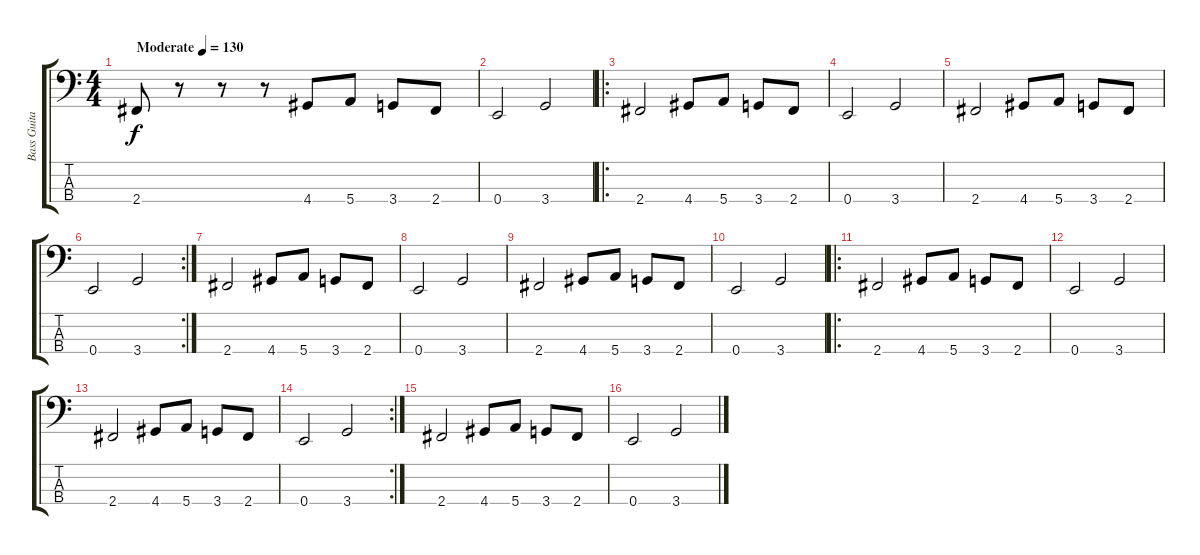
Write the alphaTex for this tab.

\track ("Bass Guitar" "Bass Guita") {instrument distortionguitar}
\staff {score tabs}
\tuning (G2 D2 A1 E1) {hide}
\ts (4 4)
\tempo (130 "Moderate")
\clef f4
\ks c
2.4.8{dy f instrument distortionguitar} r.8 r.8 r.8 4.4.8 5.4.8 3.4.8 2.4.8 |
0.4.2 3.4.2 |
\ro
2.4.2 4.4.8 5.4.8 3.4.8 2.4.8 |
0.4.2 3.4.2 |
2.4.2 4.4.8 5.4.8 3.4.8 2.4.8 |
\rc 2
0.4.2 3.4.2 |
2.4.2 4.4.8 5.4.8 3.4.8 2.4.8 |
0.4.2 3.4.2 |
2.4.2 4.4.8 5.4.8 3.4.8 2.4.8 |
0.4.2 3.4.2 |
\ro
2.4.2 4.4.8 5.4.8 3.4.8 2.4.8 |
0.4.2 3.4.2 |
2.4.2 4.4.8 5.4.8 3.4.8 2.4.8 |
\rc 2
0.4.2 3.4.2 |
2.4.2 4.4.8 5.4.8 3.4.8 2.4.8 |
0.4.2 3.4.2
